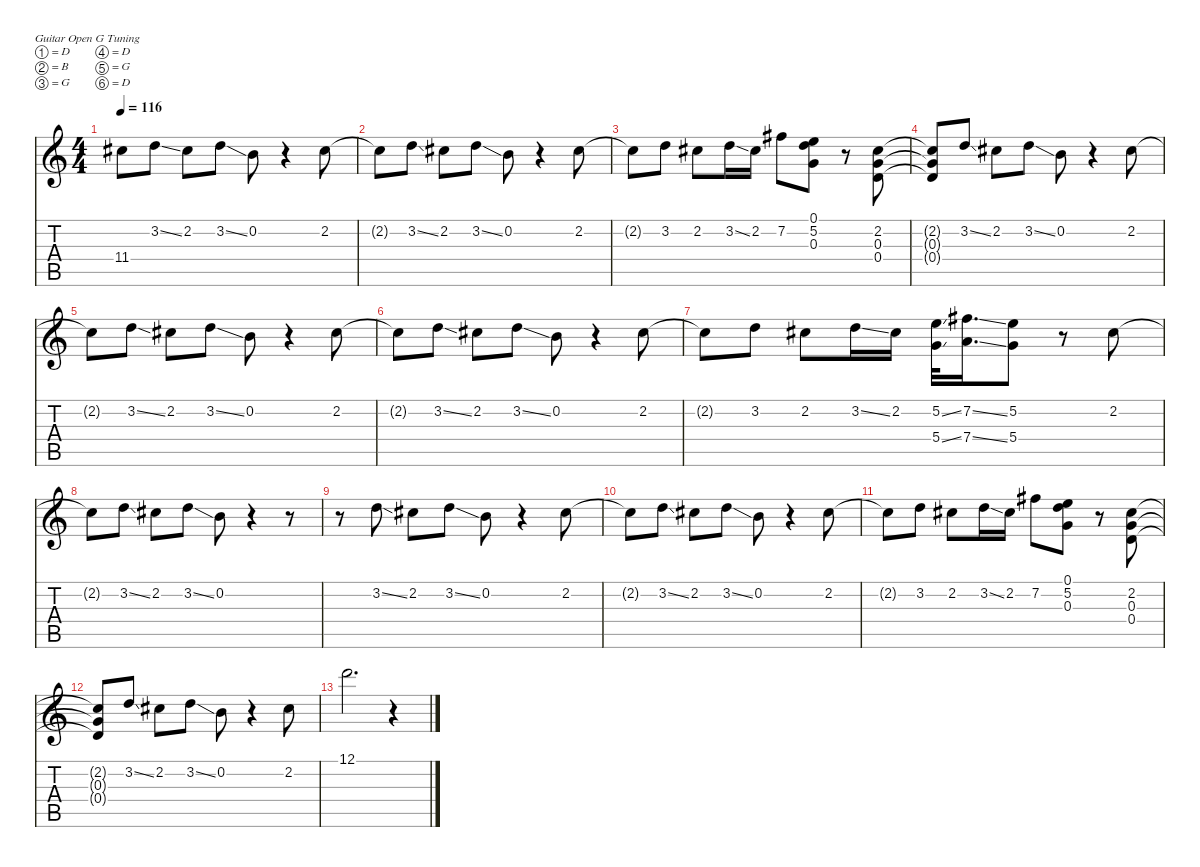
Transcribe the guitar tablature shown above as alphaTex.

\defaultSystemsLayout 4
\hideDynamics
\bracketExtendMode nobrackets
\singleTrackTrackNamePolicy hidden
\multiTrackTrackNamePolicy hidden
\otherSystemsTrackNameOrientation horizontal
\track ("Guitar 3" "dist.guit.") {instrument distortionguitar}
\staff {score tabs}
\tuning (D4 B3 G3 D3 G2 D2)
\ts (4 4)
\tempo 116
\clef g2
\ks c
11.4{t acc #}.8{dy f beam Down} 3.2{ss}.8{beam Down} 2.2{acc #}.8{beam Down} 3.2{ss}.8{beam Down} 0.2.8{beam Down} r.4{beam Down} 2.2{acc #}.8{beam Down} |
2.2{t acc #}.8{beam Down} 3.2{ss}.8{beam Down} 2.2{acc #}.8{beam Down} 3.2{ss}.8{beam Down} 0.2.8{beam Down} r.4{beam Down} 2.2{acc #}.8{beam Down} |
2.2{t acc #}.8{beam Down} 3.2.8{beam Down} 2.2{acc #}.8{beam Down} 3.2{ss}.16{beam Down} 2.2{acc #}.16{beam Down} 7.2{acc #}.8{beam Down} (0.1 5.2 0.3).8{beam Down} r.8{beam Down} (2.2{acc #} 0.3 0.4).8{beam Up} |
(2.2{t acc #} 0.3{t} 0.4{t}).8{beam Up} 3.2{ss}.8{beam Up} 2.2{acc #}.8{beam Down} 3.2{ss}.8{beam Down} 0.2.8{beam Down} r.4{beam Down} 2.2{acc #}.8{beam Down} |
2.2{t acc #}.8{beam Down} 3.2{ss}.8{beam Down} 2.2{acc #}.8{beam Down} 3.2{ss}.8{beam Down} 0.2.8{beam Down} r.4{beam Down} 2.2{acc #}.8{beam Down} |
2.2{t acc #}.8{beam Down} 3.2{ss}.8{beam Down} 2.2{acc #}.8{beam Down} 3.2{ss}.8{beam Down} 0.2.8{beam Down} r.4{beam Down} 2.2{acc #}.8{beam Down} |
2.2{t acc #}.8{beam Down} 3.2.8{beam Down} 2.2{acc #}.8{beam Down} 3.2{ss}.16{beam Down} 2.2{acc #}.16{beam Down} (5.2{ss} 5.4{ss}).32{beam Down} (7.2{ss acc #} 7.4{ss}).16{d beam Down} (5.2 5.4).8{beam Down} r.8{beam Down} 2.2{acc #}.8{beam Down} |
2.2{t acc #}.8{beam Down} 3.2{ss}.8{beam Down} 2.2{acc #}.8{beam Down} 3.2{ss}.8{beam Down} 0.2.8{beam Down} r.4{beam Down} r.8{beam Down} |
r.8{beam Down} 3.2{ss}.8{beam Down} 2.2{acc #}.8{beam Down} 3.2{ss}.8{beam Down} 0.2.8{beam Down} r.4{beam Down} 2.2{acc #}.8{beam Down} |
2.2{t acc #}.8{beam Down} 3.2{ss}.8{beam Down} 2.2{acc #}.8{beam Down} 3.2{ss}.8{beam Down} 0.2.8{beam Down} r.4{beam Down} 2.2{acc #}.8{beam Down} |
2.2{t acc #}.8{beam Down} 3.2.8{beam Down} 2.2{acc #}.8{beam Down} 3.2{ss}.16{beam Down} 2.2{acc #}.16{beam Down} 7.2{acc #}.8{beam Down} (0.1 5.2 0.3).8{beam Down} r.8{beam Down} (2.2{acc #} 0.3 0.4).8{beam Up} |
(2.2{t acc #} 0.3{t} 0.4{t}).8{beam Up} 3.2{ss}.8{beam Up} 2.2{acc #}.8{beam Down} 3.2{ss}.8{beam Down} 0.2.8{beam Down} r.4{beam Down} 2.2{acc #}.8{beam Down} |
12.1.2{d beam Down} r.4{beam Down}
